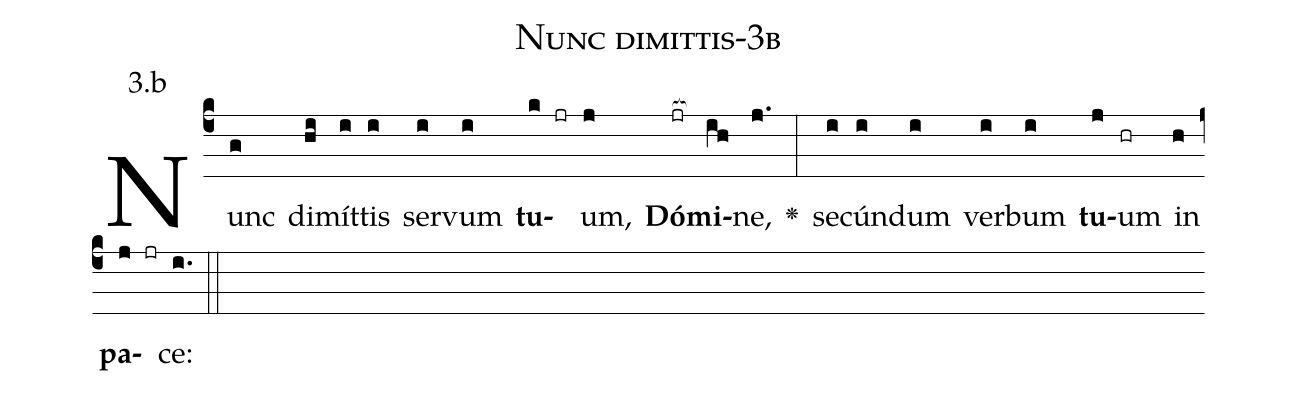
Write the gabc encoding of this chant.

name: Nunc dimittis-3b;
annotation: 3.b;
%%
(c4)Nunc(g) di(hi)mít(i)tis(i) ser(i)vum(i) <b>tu</b>(k jr)um,(j) <b>Dó</b>(jr[ocb:1{])<b>mi</b>(ih[ocb:0}])ne,(j.) <v>\greheightstar</v>(:) se(i)cún(i)dum(i) ver(i)bum(i) <b>tu</b>(j)um(hr) in(h) <b>pa</b>(j jr)ce:(i.) (::)


%E(i) u(i) o(j) u(h) a(j) e.(i.) (::)
